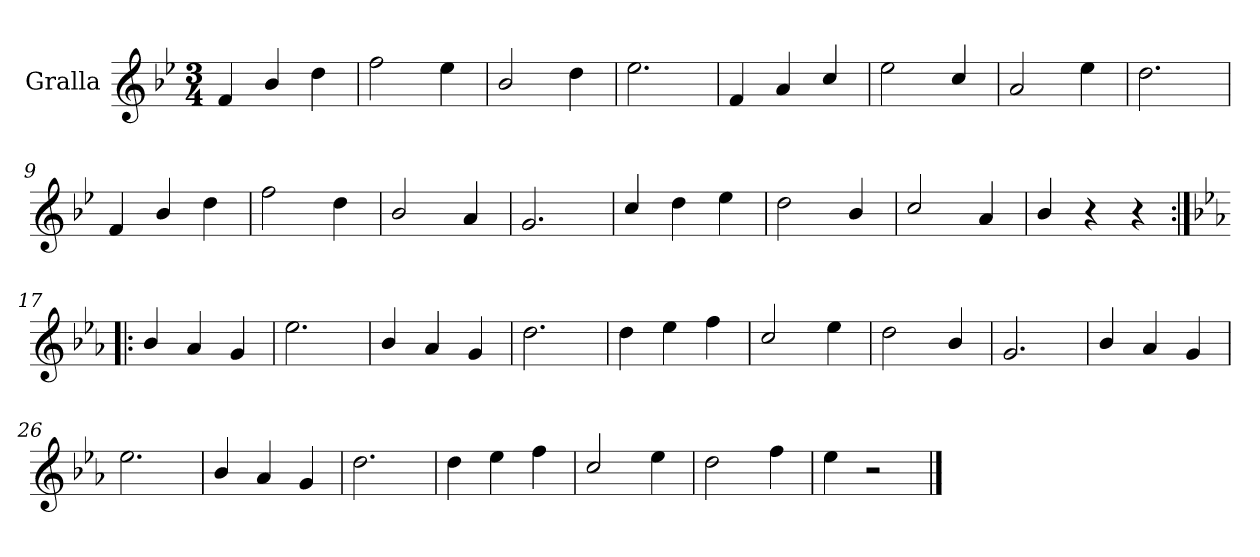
**kern
*part1
*staff1
*I"Gralla
*I'Gr.
*clefG2
*k[b-e-]
*M3/4
*MM120
=1
4f/
4b-/
4dd\
=2
2ff\
4ee-\
=3
2b-/
4dd\
=4
2.ee-\
=5
4f/
4a/
4cc/
=6
2ee-\
4cc/
=7
2a/
4ee-\
=8
2.dd\
!!LO:LB:g=z
=9
4f/
4b-/
4dd\
=10
2ff\
4dd\
=11
2b-/
4a/
=12
2.g/
=13
4cc/
4dd\
4ee-\
=14
2dd\
4b-/
=15
2cc/
4a/
=16
4b-/
4r
4r
!!LO:LB:g=z
=17:|!|:
*k[b-e-a-]
4b-/
4a-/
4g/
=18
2.ee-\
=19
4b-/
4a-/
4g/
=20
2.dd\
=21
4dd\
4ee-\
4ff\
=22
2cc/
4ee-\
=23
2dd\
4b-/
=24
2.g/
!!LO:LB:g=z
=25
4b-/
4a-/
4g/
=26
2.ee-\
=27
4b-/
4a-/
4g/
=28
2.dd\
=29
4dd\
4ee-\
4ff\
=30
2cc/
4ee-\
=31
2dd\
4ff\
=32
4ee-\
2r
==
*-
